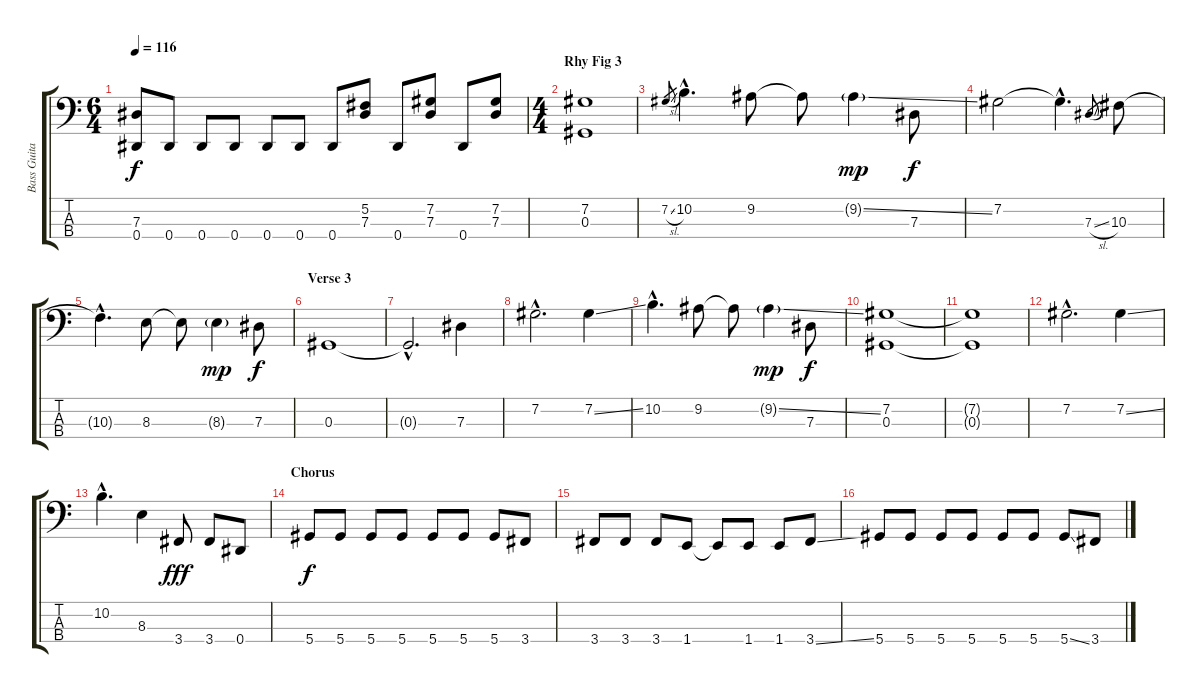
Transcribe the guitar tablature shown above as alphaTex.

\track ("Bass Guitar" "Bass Guita") {instrument electricbasspick}
\staff {score tabs}
\tuning (Gb2 Db2 Ab1 Eb1) {hide}
\ts (6 4)
\tempo 116
\clef f4
\ks c
(7.3 0.4).8{dy f} 0.4.8 0.4.8 0.4.8 0.4.8 0.4.8 0.4.8 (5.2 7.3).8 0.4.8 (7.2 7.3).8 0.4.8 (7.2 7.3).8 |
\ts (4 4)
\section ("" "Rhy Fig 3")
(7.2 0.3).1 |
7.2{sl}.8{gr} 10.2{hac}.4{d} 9.2.8 9.2{t}.8 9.2{ss g}.4{dy mp} 7.3.8{dy f} |
7.2.2 7.2{hac t}.4{d} 7.3{sl}.8{gr} 10.3.8 |
10.3{hac t}.4{d} 8.3.8 8.3{t}.8 8.3{g}.4{dy mp} 7.3.8{dy f} |
\section ("" "Verse 3")
0.3.1 |
0.3{hac t}.2{d} 7.3.4 |
7.2{hac}.2{d} 7.2{ss}.4 |
10.2{hac}.4{d} 9.2.8 9.2{t}.8 9.2{ss g}.4{dy mp} 7.3.8{dy f} |
(7.2 0.3).1 |
(7.2{t} 0.3{t}).1 |
7.2{hac}.2{d} 7.2{ss}.4 |
10.2{hac}.4{d} 8.3.4 3.4.8{dy fff} 3.4.8 0.4.8 |
\section ("" "Chorus")
5.4.8{dy f} 5.4.8 5.4.8 5.4.8 5.4.8 5.4.8 5.4.8 3.4.8 |
3.4.8 3.4.8 3.4.8 1.4.8 1.4{t}.8 1.4.8 1.4.8 3.4{ss}.8 |
5.4.8 5.4.8 5.4.8 5.4.8 5.4.8 5.4.8 5.4{ss}.8 3.4.8
